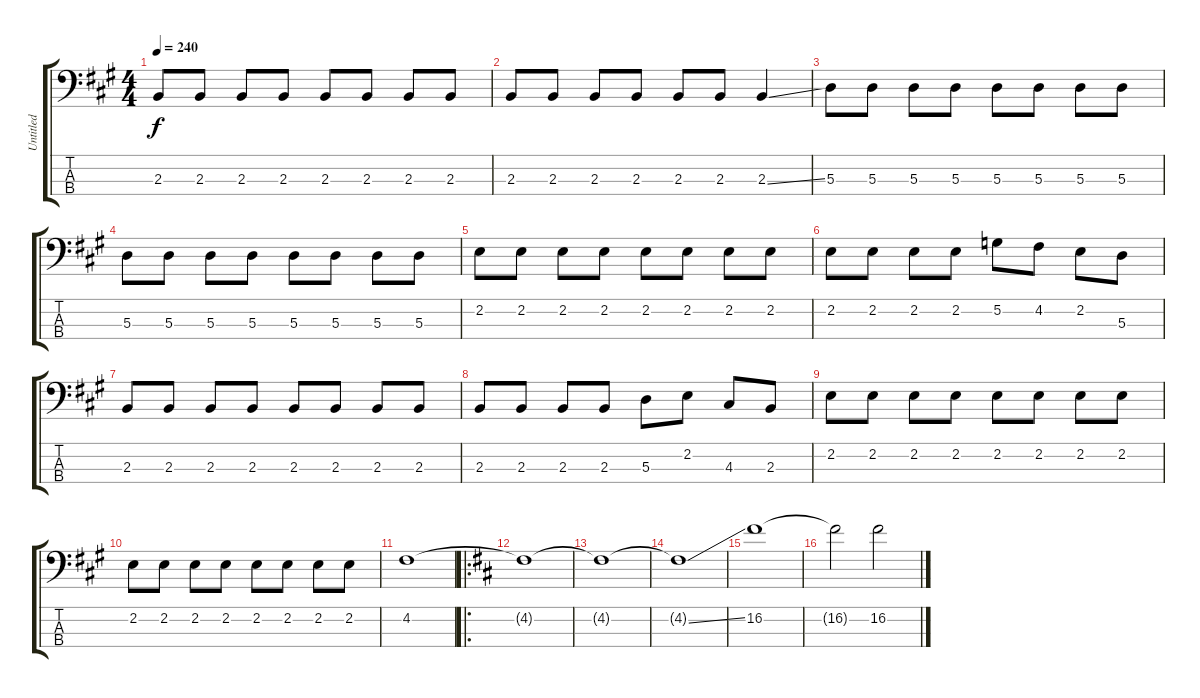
\track ("Untitled" "Untitled") {instrument electricbassfinger}
\staff {score tabs}
\tuning (G2 D2 A1 E1) {hide}
\ts (4 4)
\tempo 240
\clef f4
\ks a
2.3.8{dy f} 2.3.8 2.3.8 2.3.8 2.3.8 2.3.8 2.3.8 2.3.8 |
2.3.8 2.3.8 2.3.8 2.3.8 2.3.8 2.3.8 2.3{ss}.4 |
5.3.8 5.3.8 5.3.8 5.3.8 5.3.8 5.3.8 5.3.8 5.3.8 |
5.3.8 5.3.8 5.3.8 5.3.8 5.3.8 5.3.8 5.3.8 5.3.8 |
2.2.8 2.2.8 2.2.8 2.2.8 2.2.8 2.2.8 2.2.8 2.2.8 |
2.2.8 2.2.8 2.2.8 2.2.8 5.2.8 4.2.8 2.2.8 5.3.8 |
2.3.8 2.3.8 2.3.8 2.3.8 2.3.8 2.3.8 2.3.8 2.3.8 |
2.3.8 2.3.8 2.3.8 2.3.8 5.3.8 2.2.8 4.3.8 2.3.8 |
2.2.8 2.2.8 2.2.8 2.2.8 2.2.8 2.2.8 2.2.8 2.2.8 |
2.2.8 2.2.8 2.2.8 2.2.8 2.2.8 2.2.8 2.2.8 2.2.8 |
4.2.1 |
\ro
\ks d
4.2{t}.1 |
4.2{t}.1 |
4.2{ss t}.1 |
16.2.1 |
16.2{t}.2 16.2{ss}.2
